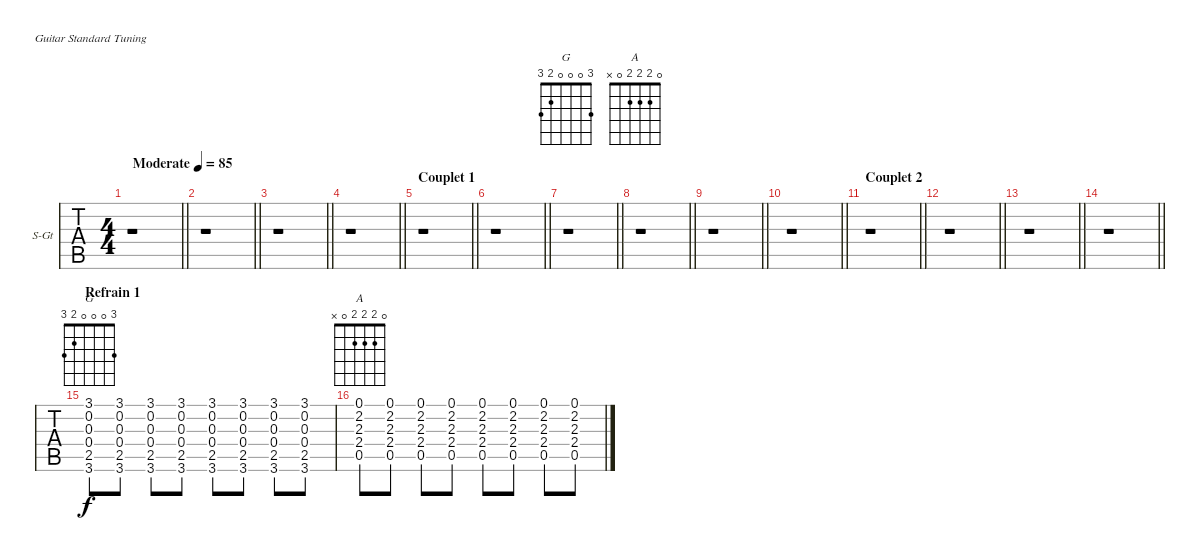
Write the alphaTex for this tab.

\bracketExtendMode groupsimilarinstruments
\firstSystemTrackNameOrientation horizontal
\otherSystemsTrackNameOrientation horizontal
\chordDiagramsInScore
\track ("Guitare Acoustique" "S-Gt") {instrument acousticguitarsteel}
\staff {tabs}
\tuning (E4 B3 G3 D3 A2 E2)
\chord ("G" 3 0 0 0 2 3)
\chord ("A" 0 2 2 2 0 x)
\ts (4 4)
\beaming (8 2 2 2 2)
\tempo (85 "Moderate")
\clef g2
\barLineRight lightlight
\ks c
r.1{dy f instrument acousticguitarsteel} |
\barLineRight lightlight
r.1 |
\barLineRight lightlight
r.1 |
\barLineRight lightlight
r.1 |
\section ("" "Couplet 1")
\barLineRight lightlight
r.1 |
\barLineRight lightlight
r.1 |
\barLineRight lightlight
r.1 |
\barLineRight lightlight
r.1 |
\barLineRight lightlight
r.1 |
\barLineRight lightlight
r.1 |
\section ("" "Couplet 2")
\barLineRight lightlight
r.1 |
\barLineRight lightlight
r.1 |
\barLineRight lightlight
r.1 |
\barLineRight lightlight
r.1 |
\section ("" "Refrain 1")
(3.1 0.2 0.3 0.4 2.5 3.6).8{ch "G"} (3.1 0.2 0.3 0.4 2.5 3.6).8 (3.1 0.2 0.3 0.4 2.5 3.6).8 (3.1 0.2 0.3 0.4 2.5 3.6).8 (3.1 0.2 0.3 0.4 2.5 3.6).8 (3.1 0.2 0.3 0.4 2.5 3.6).8 (3.1 0.2 0.3 0.4 2.5 3.6).8 (3.1 0.2 0.3 0.4 2.5 3.6).8 |
(0.1 2.2 2.3 2.4 0.5).8{ch "A"} (0.1 2.2 2.3 2.4 0.5).8 (0.1 2.2 2.3 2.4 0.5).8 (0.1 2.2 2.3 2.4 0.5).8 (0.1 2.2 2.3 2.4 0.5).8 (0.1 2.2 2.3 2.4 0.5).8 (0.1 2.2 2.3 2.4 0.5).8 (0.1 2.2 2.3 2.4 0.5).8
